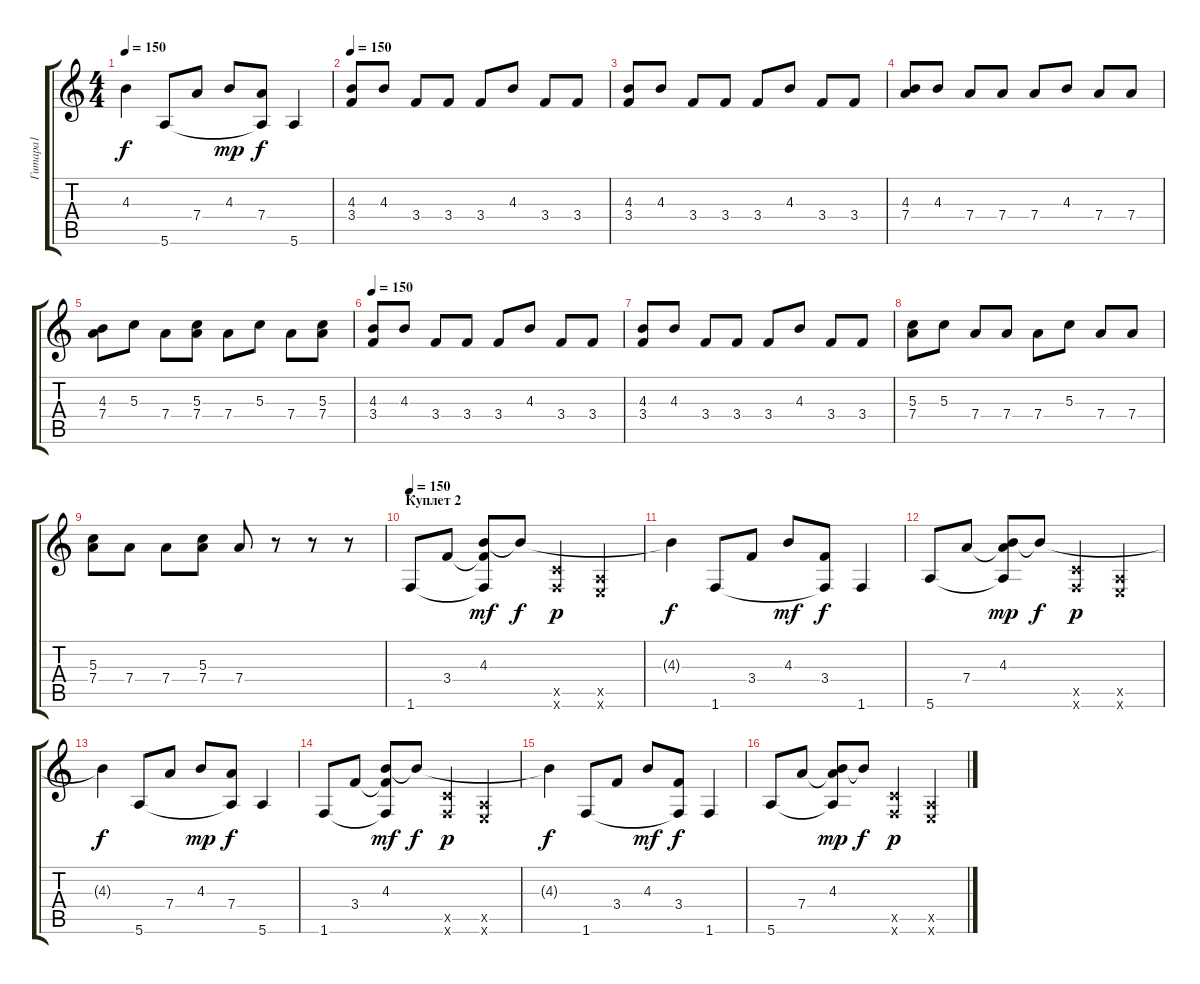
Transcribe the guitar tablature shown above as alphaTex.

\track ("Гитара1" "Гитара1") {instrument electricguitarclean}
\staff {score tabs}
\tuning (E4 B3 G3 D3 A2 E2) {hide}
\ts (4 4)
\tempo 150
\clef g2
\ks c
4.3{t}.4{dy f} 5.6.8 7.4.8 4.3.8{dy mp} (7.4 5.6{t}).8{dy f} 5.6.4 |
\tempo 150
(4.3 3.4).8{volume 13 balance 5 instrument distortionguitar} 4.3.8 3.4.8 3.4.8 3.4.8 4.3.8 3.4.8 3.4.8 |
(4.3 3.4).8 4.3.8 3.4.8 3.4.8 3.4.8 4.3.8 3.4.8 3.4.8 |
(4.3 7.4).8 4.3.8 7.4.8 7.4.8 7.4.8 4.3.8 7.4.8 7.4.8 |
(4.3 7.4).8 5.3.8 7.4.8 (5.3 7.4).8 7.4.8 5.3.8 7.4.8 (5.3 7.4).8 |
\tempo 150
(4.3 3.4).8{volume 13 balance 5 instrument distortionguitar} 4.3.8 3.4.8 3.4.8 3.4.8 4.3.8 3.4.8 3.4.8 |
(4.3 3.4).8 4.3.8 3.4.8 3.4.8 3.4.8 4.3.8 3.4.8 3.4.8 |
(5.3 7.4).8 5.3.8 7.4.8 7.4.8 7.4.8 5.3.8 7.4.8 7.4.8 |
(5.3 7.4).8 7.4.8 7.4.8 (5.3 7.4).8 7.4.8 r.8 r.8 r.8 |
\section ("" "Куплет 2")
\tempo 150
1.6.8{instrument electricguitarclean} 3.4.8 (4.3 3.4{t} 1.6{t}).8{dy mf} 4.3{t}.8{dy f} (3.5{x} 1.6{x}).4{dy p} (0.5{x} 0.6{x}).4 |
4.3{t}.4{dy f} 1.6.8 3.4.8 4.3.8{dy mf} (3.4 1.6{t}).8{dy f} 1.6.4 |
5.6.8 7.4.8 (4.3 7.4{t} 5.6{t}).8{dy mp} 4.3{t}.8{dy f} (3.5{x} 1.6{x}).4{dy p} (0.5{x} 0.6{x}).4 |
4.3{t}.4{dy f} 5.6.8 7.4.8 4.3.8{dy mp} (7.4 5.6{t}).8{dy f} 5.6.4 |
1.6.8{instrument electricguitarclean} 3.4.8 (4.3 3.4{t} 1.6{t}).8{dy mf} 4.3{t}.8{dy f} (3.5{x} 1.6{x}).4{dy p} (0.5{x} 0.6{x}).4 |
4.3{t}.4{dy f} 1.6.8 3.4.8 4.3.8{dy mf} (3.4 1.6{t}).8{dy f} 1.6.4 |
5.6.8 7.4.8 (4.3 7.4{t} 5.6{t}).8{dy mp} 4.3{t}.8{dy f} (3.5{x} 1.6{x}).4{dy p} (0.5{x} 0.6{x}).4
